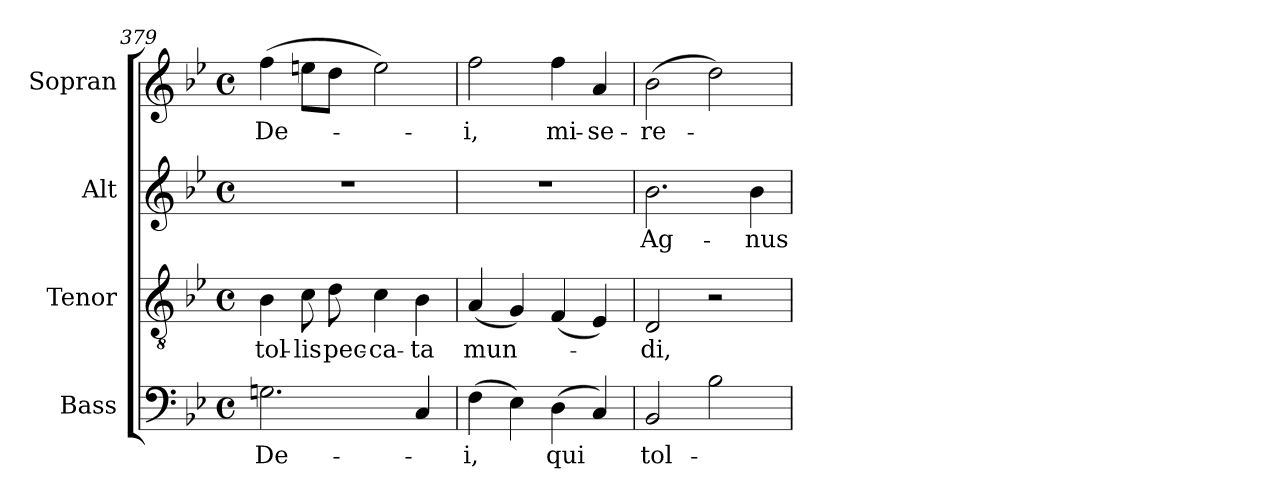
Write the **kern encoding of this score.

**kern	**text	**kern	**text	**kern	**text	**kern	**text
*part4	*part4	*part3	*part3	*part2	*part2	*part1	*part1
*staff4	*staff4	*staff3	*staff3	*staff2	*staff2	*staff1	*staff1
*I"Bass	*	*I"Tenor	*	*I"Alt	*	*I"Sopran	*
*I'B.	*	*I'T.	*	*I'A.	*	*I'S.	*
*clefF4	*	*clefGv2	*	*clefG2	*	*clefG2	*
*k[b-e-]	*	*k[b-e-]	*	*k[b-e-]	*	*k[b-e-]	*
*B-:	*	*B-:	*	*B-:	*	*B-:	*
*M4/4	*	*M4/4	*	*M4/4	*	*M4/4	*
*met(c)	*	*met(c)	*	*met(c)	*	*met(c)	*
=379	=379	=379	=379	=379	=379	=379	=379
!	!LO:LY:b	!	!LO:LY:b	!	!	!	!LO:LY:b
2.Gn\	De-	4B-\	tol-	1r	.	(>4ff\	De-
!	!	!	!LO:LY:b	!	!	!	!
.	.	8c\	-lis	.	.	8een\L	.
!	!	!	!LO:LY:b	!	!	!	!
.	.	8d\	pec-	.	.	8dd\J	.
!	!	!	!LO:LY:b	!	!	!	!
.	.	4c\	-ca-	.	.	2ee\)	.
!	!	!	!LO:LY:b	!	!	!	!
4C/	.	4B-\	-ta	.	.	.	.
=380	=380	=380	=380	=380	=380	=380	=380
!	!LO:LY:b	!	!LO:LY:b	!	!	!	!LO:LY:b
(>4F\	-i,	(<4A/	mun-	1r	.	2ff\	-i,
4E-\)	.	4G/)	.	.	.	.	.
!	!LO:LY:b	!	!	!	!	!	!LO:LY:b
(>4D\	qui	(<4F/	.	.	.	4ff\	mi-
!	!	!	!	!	!	!	!LO:LY:b
4C/)	.	4E-/)	.	.	.	4a/	-se-
=381	=381	=381	=381	=381	=381	=381	=381
!	!LO:LY:b	!	!LO:LY:b	!	!LO:LY:b	!	!LO:LY:b
2BB-/	tol-	2D/	-di,	2.b-\	Ag-	(>2b-\	-re-
2B-\	.	2r	.	.	.	2dd\)	.
!	!	!	!	!	!LO:LY:b	!	!
.	.	.	.	4b-\	-nus	.	.
=	=	=	=	=	=	=	=
*-	*-	*-	*-	*-	*-	*-	*-
